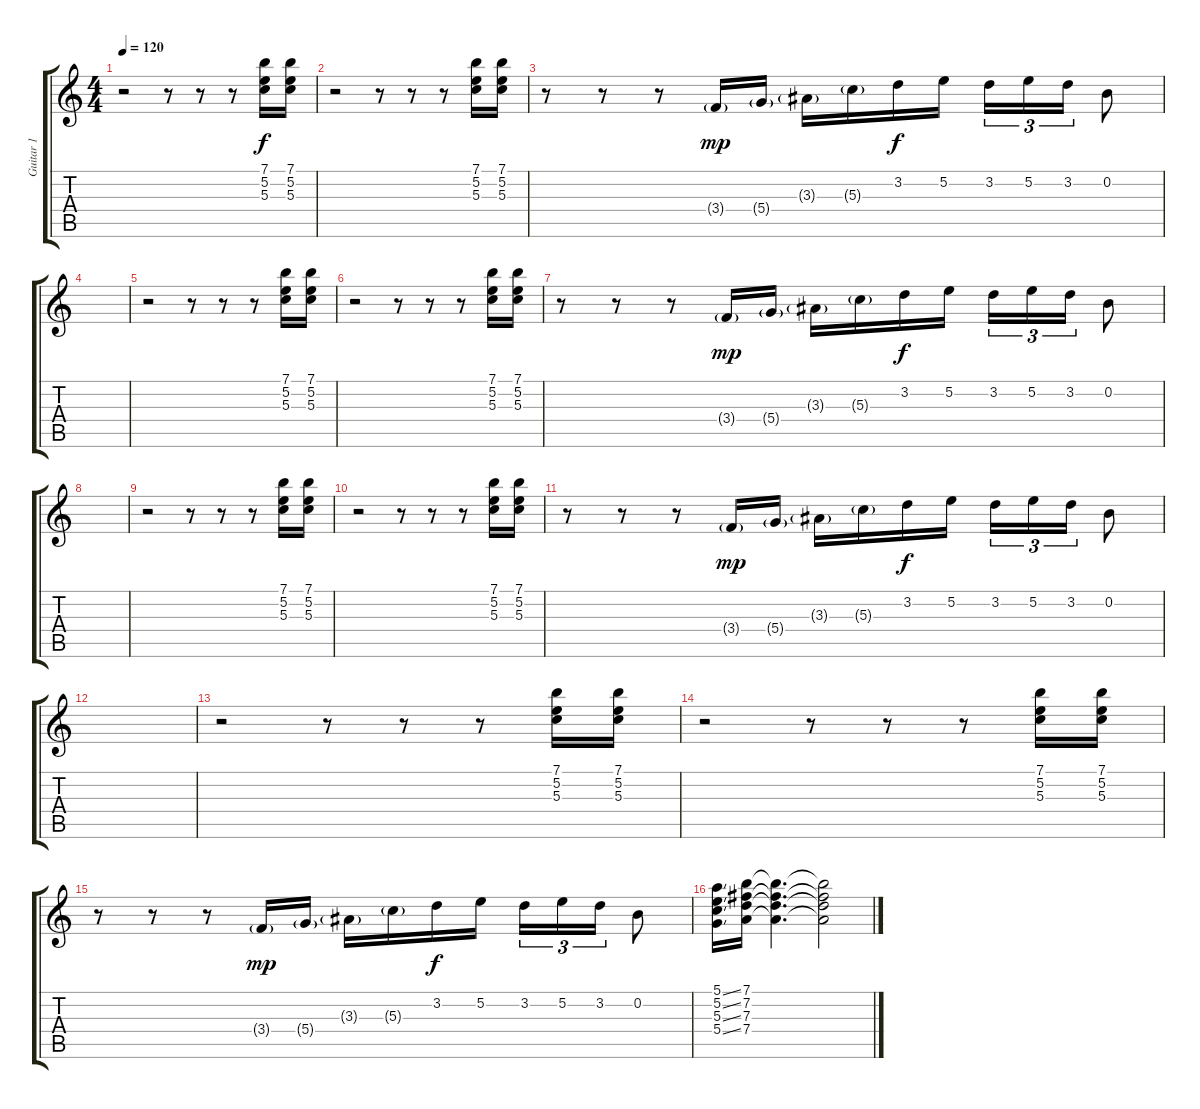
\track ("Guitar 1" "Guitar 1") {instrument electricguitarmuted}
\staff {score tabs}
\tuning (E4 B3 G3 D3 A2 E2) {hide}
\ts (4 4)
\tempo 120
\clef g2
\ks c
r.2{dy f} r.8 r.8 r.8 (7.1 5.2 5.3).16 (7.1 5.2 5.3).16 |
r.2 r.8 r.8 r.8 (7.1 5.2 5.3).16 (7.1 5.2 5.3).16 |
r.8 r.8 r.8 3.4{g}.16{dy mp} 5.4{g}.16 3.3{g}.16 5.3{g}.16 3.2.16{dy f} 5.2.16 3.2.16{tu (3 2)} 5.2.16{tu (3 2)} 3.2.16{tu (3 2)} 0.2.8 |
|
r.2 r.8 r.8 r.8 (7.1 5.2 5.3).16 (7.1 5.2 5.3).16 |
r.2 r.8 r.8 r.8 (7.1 5.2 5.3).16 (7.1 5.2 5.3).16 |
r.8 r.8 r.8 3.4{g}.16{dy mp} 5.4{g}.16 3.3{g}.16 5.3{g}.16 3.2.16{dy f} 5.2.16 3.2.16{tu (3 2)} 5.2.16{tu (3 2)} 3.2.16{tu (3 2)} 0.2.8 |
|
r.2 r.8 r.8 r.8 (7.1 5.2 5.3).16 (7.1 5.2 5.3).16 |
r.2 r.8 r.8 r.8 (7.1 5.2 5.3).16 (7.1 5.2 5.3).16 |
r.8 r.8 r.8 3.4{g}.16{dy mp} 5.4{g}.16 3.3{g}.16 5.3{g}.16 3.2.16{dy f} 5.2.16 3.2.16{tu (3 2)} 5.2.16{tu (3 2)} 3.2.16{tu (3 2)} 0.2.8 |
|
r.2 r.8 r.8 r.8 (7.1 5.2 5.3).16 (7.1 5.2 5.3).16 |
r.2 r.8 r.8 r.8 (7.1 5.2 5.3).16 (7.1 5.2 5.3).16 |
r.8 r.8 r.8 3.4{g}.16{dy mp} 5.4{g}.16 3.3{g}.16 5.3{g}.16 3.2.16{dy f} 5.2.16 3.2.16{tu (3 2)} 5.2.16{tu (3 2)} 3.2.16{tu (3 2)} 0.2.8 |
(5.1{ss} 5.2{ss} 5.3{ss} 5.4{ss}).16 (7.1 7.2 7.3 7.4).16 (7.1{t} 7.2{t} 7.3{t} 7.4{t}).4{d} (7.1{t} 7.2{t} 7.3{t} 7.4{t}).2
